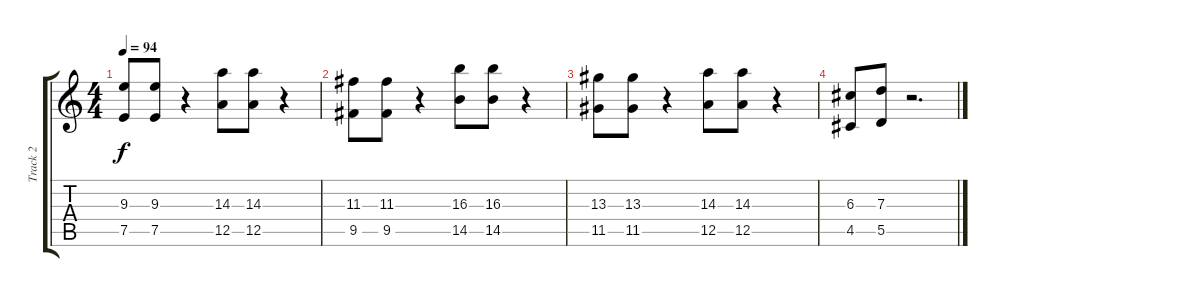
\track ("Track 2" "Track 2") {instrument electricguitarjazz}
\staff {score tabs}
\tuning (E4 B3 G3 D3 A2 E2) {hide}
\ts (4 4)
\tempo 94
\clef g2
\ks c
(9.3 7.5).8{dy f} (9.3 7.5).8 r.4 (14.3 12.5).8 (14.3 12.5).8 r.4 |
(11.3 9.5).8 (11.3 9.5).8 r.4 (16.3 14.5).8 (16.3 14.5).8 r.4 |
(13.3 11.5).8 (13.3 11.5).8 r.4 (14.3 12.5).8 (14.3 12.5).8 r.4 |
(6.3 4.5).8 (7.3 5.5).8 r.2{d}
